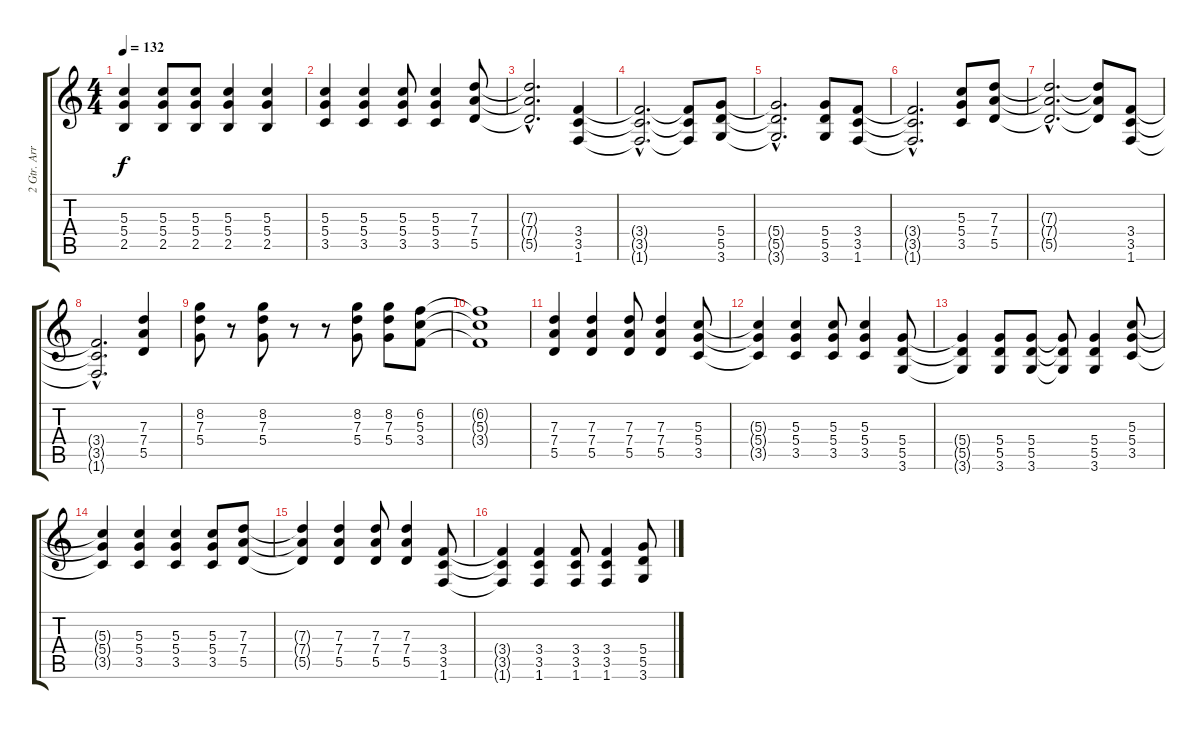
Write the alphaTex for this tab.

\track ("2 Gtr. Arr. Rhythm" "2 Gtr. Arr") {instrument overdrivenguitar}
\staff {score tabs}
\tuning (E4 B3 G3 D3 A2 E2) {hide}
\ts (4 4)
\tempo 132
\clef g2
\ks c
(5.3{t} 5.4{t} 2.5{t}).4{dy f} (5.3 5.4 2.5).8 (5.3 5.4 2.5).8 (5.3 5.4 2.5).4 (5.3 5.4 2.5).4 |
(5.3 5.4 3.5).4 (5.3 5.4 3.5).4 (5.3 5.4 3.5).8 (5.3 5.4 3.5).4 (7.3 7.4 5.5).8 |
(7.3{hac t} 7.4{hac t} 5.5{hac t}).2{d} (3.4 3.5 1.6).4 |
(3.4{hac t} 3.5{hac t} 1.6{hac t}).2{d} (3.4{t} 3.5{t} 1.6{t}).8 (5.4 5.5 3.6).8 |
(5.4{hac t} 5.5{hac t} 3.6{hac t}).2{d} (5.4 5.5 3.6).8 (3.4 3.5 1.6).8 |
(3.4{hac t} 3.5{hac t} 1.6{hac t}).2{d} (5.3 5.4 3.5).8 (7.3 7.4 5.5).8 |
(7.3{hac t} 7.4{hac t} 5.5{hac t}).2{d} (7.3{t} 7.4{t} 5.5{t}).8 (3.4 3.5 1.6).8 |
(3.4{hac t} 3.5{hac t} 1.6{hac t}).2{d} (7.3 7.4 5.5).4 |
(8.2 7.3 5.4).8 r.8 (8.2 7.3 5.4).8 r.8 r.8 (8.2 7.3 5.4).8 (8.2 7.3 5.4).8 (6.2 5.3 3.4).8 |
(6.2{t} 5.3{t} 3.4{t}).1 |
(7.3 7.4 5.5).4 (7.3 7.4 5.5).4 (7.3 7.4 5.5).8 (7.3 7.4 5.5).4 (5.3 5.4 3.5).8 |
(5.3{t} 5.4{t} 3.5{t}).4 (5.3 5.4 3.5).4 (5.3 5.4 3.5).8 (5.3 5.4 3.5).4 (5.4 5.5 3.6).8 |
(5.4{t} 5.5{t} 3.6{t}).4 (5.4 5.5 3.6).8 (5.4 5.5 3.6).8 (5.4{t} 5.5{t} 3.6{t}).8 (5.4 5.5 3.6).4 (5.3 5.4 3.5).8 |
(5.3{t} 5.4{t} 3.5{t}).4 (5.3 5.4 3.5).4 (5.3 5.4 3.5).4 (5.3 5.4 3.5).8 (7.3 7.4 5.5).8 |
(7.3{t} 7.4{t} 5.5{t}).4 (7.3 7.4 5.5).4 (7.3 7.4 5.5).8 (7.3 7.4 5.5).4 (3.4 3.5 1.6).8 |
(3.4{t} 3.5{t} 1.6{t}).4 (3.4 3.5 1.6).4 (3.4 3.5 1.6).8 (3.4 3.5 1.6).4 (5.4 5.5 3.6).8
